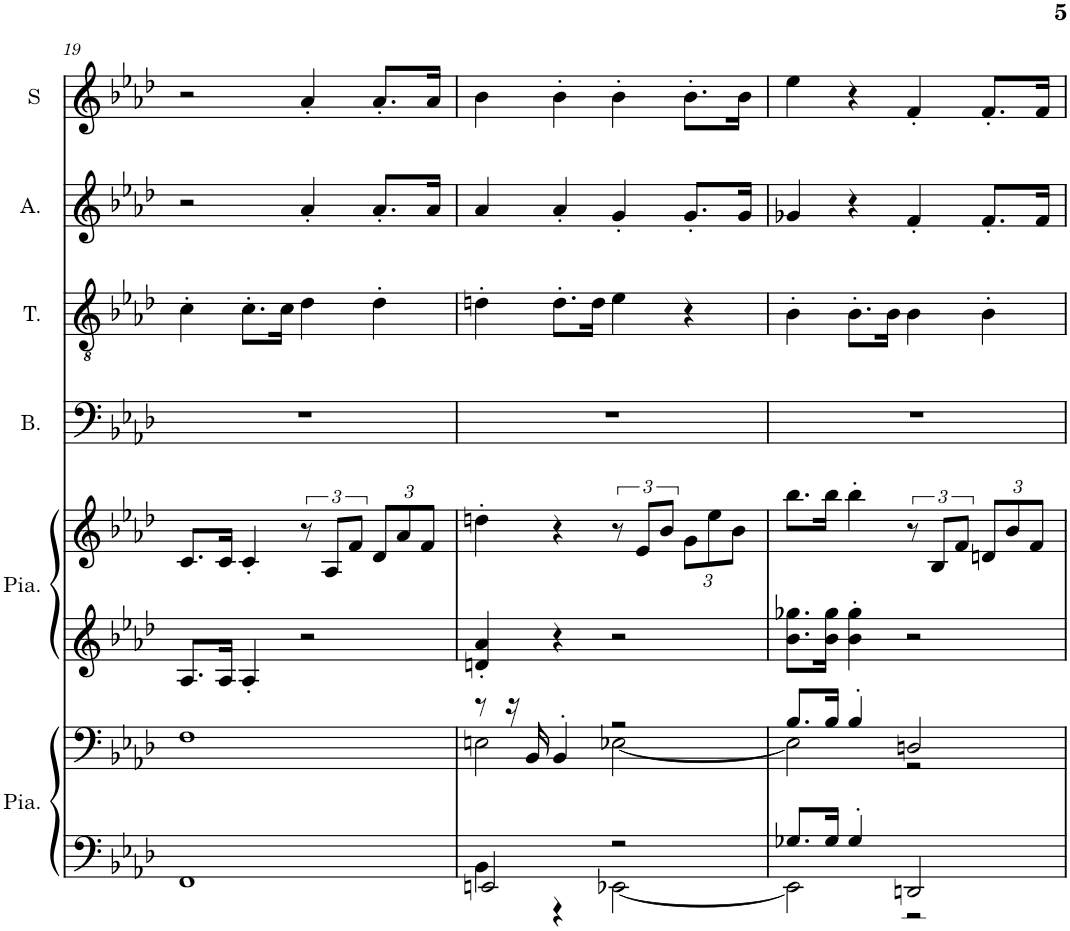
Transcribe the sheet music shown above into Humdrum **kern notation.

**kern	**kern	**kern	**kern	**kern	**kern	**kern	**kern
*part6	*part6	*part5	*part5	*part4	*part3	*part2	*part1
*staff8	*staff7	*staff6	*staff5	*staff4	*staff3	*staff2	*staff1
*I"Piano, main gauche	*	*I"Piano, main droite	*	*I"Basse	*I"Ténor	*I"Alto	*I"Soprano
*I'Pia.	*	*I'Pia.	*	*I'B.	*I'T.	*I'A.	*I'S
!!LO:PB:g=z
*clefF4	*clefG2	*clefG2	*clefG2	*clefF4	*clefGv2	*clefG2	*clefG2
*k[b-e-a-d-]	*k[b-e-a-d-]	*k[b-e-a-d-]	*k[b-e-a-d-]	*k[b-e-a-d-]	*k[b-e-a-d-]	*k[b-e-a-d-]	*k[b-e-a-d-]
*M4/4	*M4/4	*M4/4	*M4/4	*M4/4	*M4/4	*M4/4	*M4/4
=19	=19	=19	=19	=19	=19	=19	=19
1FF	1F	8.A-/L	8.c/L	1r	4c'\	2r	2r
.	.	16A-/Jk	16c/Jk	.	.	.	.
.	.	4A-'/	4c'/	.	8.c'\L	.	.
.	.	.	.	.	16c\Jk	.	.
.	.	2r	12r	.	4d-\	4a-'/	4a-'/
.	.	.	12A-/L	.	.	.	.
.	.	.	12f/J	.	.	.	.
*	*	*	*Xbrackettup	*	*	*	*
.	.	.	12d-/L	.	4d-'\	8.a-'/L	8.a-'/L
.	.	.	12a-/	.	.	.	.
.	.	.	12f/J	.	.	.	.
.	.	.	.	.	.	16a-/Jk	16a-/Jk
=20	=20	=20	=20	=20	=20	=20	=20
*^	*^	*	*	*	*	*	*
2EEn/	4BB-\	8r	2En\	4dn/' 4a-/'	4ddn'\	1r	4dn'\	4a-/	4b-\
.	.	16r	.	.	.	.	.	.	.
.	.	16BB-/	.	.	.	.	.	.	.
.	4r	4BB-'/	.	4r	4r	.	8.d'\L	4a-'/	4b-'\
.	.	.	.	.	.	.	16d\Jk	.	.
*	*	*	*	*	*brackettup	*	*	*	*
2r	[2EE-X\	2r	[2E-X\	2r	12r	.	4e-\	4g'/	4b-'\
.	.	.	.	.	12e-/L	.	.	.	.
.	.	.	.	.	12b-/J	.	.	.	.
*	*	*	*	*	*Xbrackettup	*	*	*	*
.	.	.	.	.	12g\L	.	4r	8.g'/L	8.b-'\L
.	.	.	.	.	12ee-\	.	.	.	.
.	.	.	.	.	12b-\J	.	.	.	.
.	.	.	.	.	.	.	.	16g/Jk	16b-\Jk
=21	=21	=21	=21	=21	=21	=21	=21	=21	=21
8.G-X/L	2EE-\]	8.B-/L	2E-\]	8.b-\ 8.gg-X\L	8.bb-\L	1r	4B-'\	4g-X/	4ee-\
16G-/Jk	.	16B-/Jk	.	16b-\ 16gg-\Jk	16bb-\Jk	.	.	.	.
4G-'/	.	4B-'/	.	4b-\' 4gg-\'	4bb-'\	.	8.B-'\L	4r	4r
.	.	.	.	.	.	.	16B-\Jk	.	.
*	*	*	*	*	*brackettup	*	*	*	*
2DDn/	2r	2Dn/	2r	2r	12r	.	4B-\	4f'/	4f'/
.	.	.	.	.	12B-/L	.	.	.	.
.	.	.	.	.	12f/J	.	.	.	.
*	*	*	*	*	*Xbrackettup	*	*	*	*
.	.	.	.	.	12dn/L	.	4B-'\	8.f'/L	8.f'/L
.	.	.	.	.	12b-/	.	.	.	.
.	.	.	.	.	12f/J	.	.	.	.
.	.	.	.	.	.	.	.	16f/Jk	16f/Jk
*v	*v	*	*	*	*	*	*	*	*
*	*v	*v	*	*	*	*	*	*
=	=	=	=	=	=	=	=
*-	*-	*-	*-	*-	*-	*-	*-
